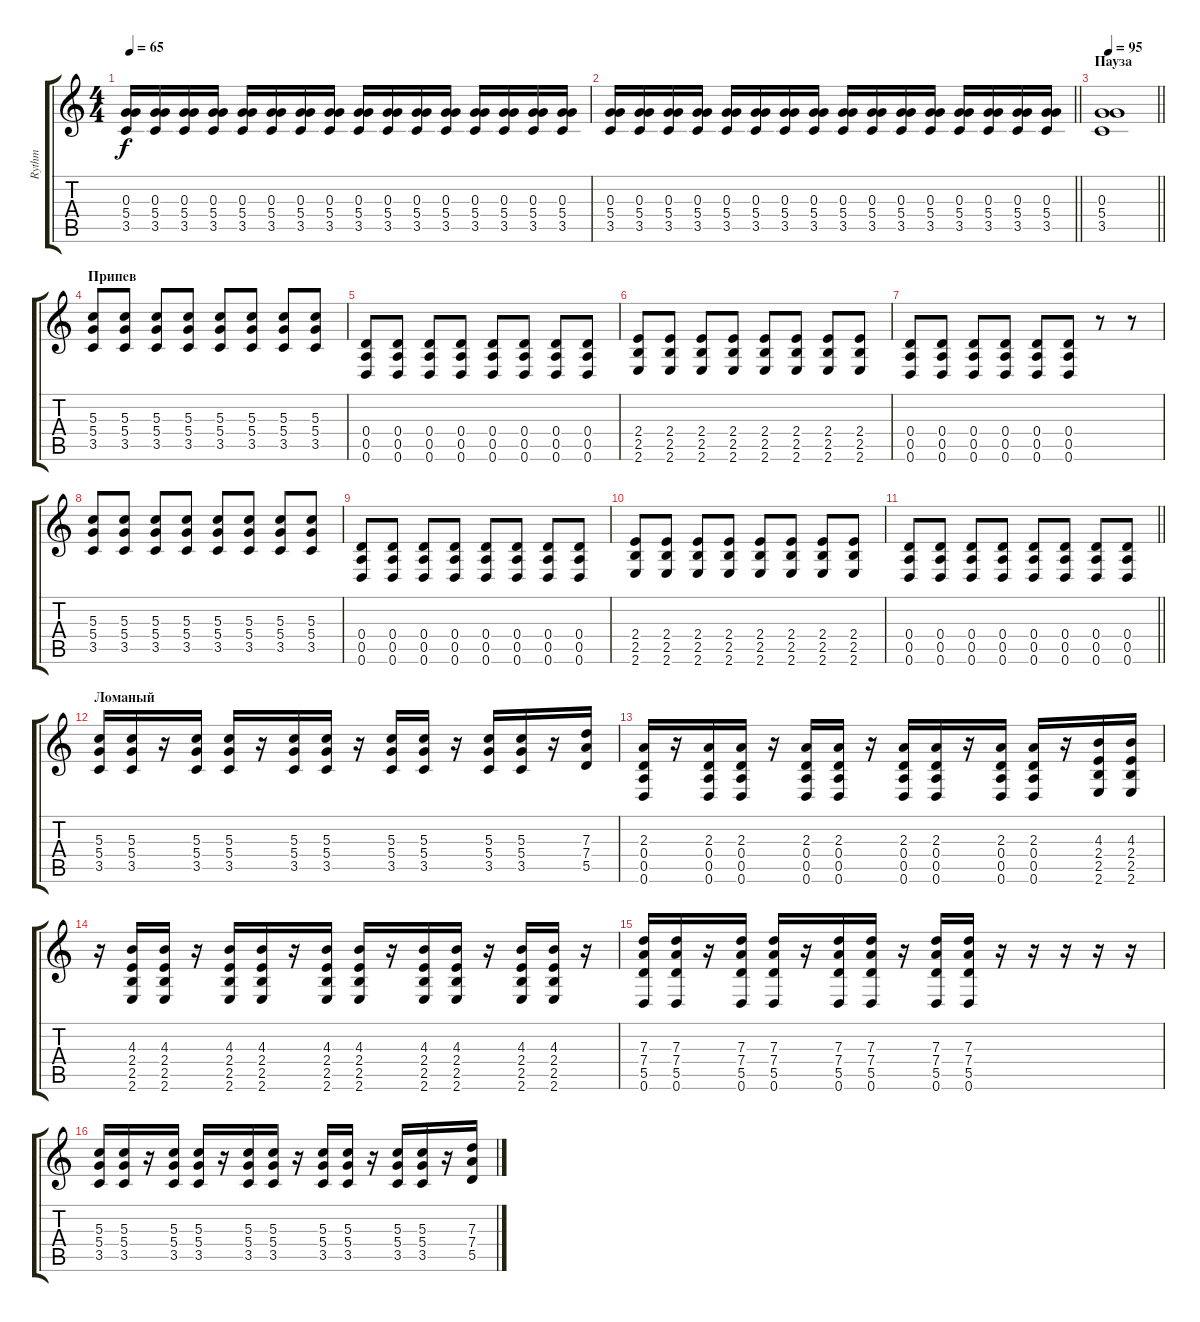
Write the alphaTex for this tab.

\track ("Rythm" "Rythm") {instrument distortionguitar}
\staff {score tabs}
\tuning (E4 B3 G3 D3 A2 D2) {hide}
\ts (4 4)
\tempo 65
\clef g2
\ks c
(0.3 5.4 3.5).16{dy f} (0.3 5.4 3.5).16 (0.3 5.4 3.5).16 (0.3 5.4 3.5).16 (0.3 5.4 3.5).16 (0.3 5.4 3.5).16 (0.3 5.4 3.5).16 (0.3 5.4 3.5).16 (0.3 5.4 3.5).16 (0.3 5.4 3.5).16 (0.3 5.4 3.5).16 (0.3 5.4 3.5).16 (0.3 5.4 3.5).16 (0.3 5.4 3.5).16 (0.3 5.4 3.5).16 (0.3 5.4 3.5).16 |
\barLineRight lightlight
(0.3 5.4 3.5).16 (0.3 5.4 3.5).16 (0.3 5.4 3.5).16 (0.3 5.4 3.5).16 (0.3 5.4 3.5).16 (0.3 5.4 3.5).16 (0.3 5.4 3.5).16 (0.3 5.4 3.5).16 (0.3 5.4 3.5).16 (0.3 5.4 3.5).16 (0.3 5.4 3.5).16 (0.3 5.4 3.5).16 (0.3 5.4 3.5).16 (0.3 5.4 3.5).16 (0.3 5.4 3.5).16 (0.3 5.4 3.5).16 |
\section ("" "Пауза")
\tempo 95
\barLineRight lightlight
(0.3 5.4 3.5).1 |
\section ("" "Припев")
(5.3 5.4 3.5).8{instrument distortionguitar} (5.3 5.4 3.5).8 (5.3 5.4 3.5).8 (5.3 5.4 3.5).8 (5.3 5.4 3.5).8 (5.3 5.4 3.5).8 (5.3 5.4 3.5).8 (5.3 5.4 3.5).8 |
(0.4 0.5 0.6).8 (0.4 0.5 0.6).8 (0.4 0.5 0.6).8 (0.4 0.5 0.6).8 (0.4 0.5 0.6).8 (0.4 0.5 0.6).8 (0.4 0.5 0.6).8 (0.4 0.5 0.6).8 |
(2.4 2.5 2.6).8 (2.4 2.5 2.6).8 (2.4 2.5 2.6).8 (2.4 2.5 2.6).8 (2.4 2.5 2.6).8 (2.4 2.5 2.6).8 (2.4 2.5 2.6).8 (2.4 2.5 2.6).8 |
(0.4 0.5 0.6).8 (0.4 0.5 0.6).8 (0.4 0.5 0.6).8 (0.4 0.5 0.6).8 (0.4 0.5 0.6).8 (0.4 0.5 0.6).8 r.8 r.8 |
(5.3 5.4 3.5).8 (5.3 5.4 3.5).8 (5.3 5.4 3.5).8 (5.3 5.4 3.5).8 (5.3 5.4 3.5).8 (5.3 5.4 3.5).8 (5.3 5.4 3.5).8 (5.3 5.4 3.5).8 |
(0.4 0.5 0.6).8 (0.4 0.5 0.6).8 (0.4 0.5 0.6).8 (0.4 0.5 0.6).8 (0.4 0.5 0.6).8 (0.4 0.5 0.6).8 (0.4 0.5 0.6).8 (0.4 0.5 0.6).8 |
(2.4 2.5 2.6).8 (2.4 2.5 2.6).8 (2.4 2.5 2.6).8 (2.4 2.5 2.6).8 (2.4 2.5 2.6).8 (2.4 2.5 2.6).8 (2.4 2.5 2.6).8 (2.4 2.5 2.6).8 |
\barLineRight lightlight
(0.4 0.5 0.6).8 (0.4 0.5 0.6).8 (0.4 0.5 0.6).8 (0.4 0.5 0.6).8 (0.4 0.5 0.6).8 (0.4 0.5 0.6).8 (0.4 0.5 0.6).8 (0.4 0.5 0.6).8 |
\section ("" "Ломаный")
(5.3 5.4 3.5).16 (5.3 5.4 3.5).16 r.16 (5.3 5.4 3.5).16 (5.3 5.4 3.5).16 r.16 (5.3 5.4 3.5).16 (5.3 5.4 3.5).16 r.16 (5.3 5.4 3.5).16 (5.3 5.4 3.5).16 r.16 (5.3 5.4 3.5).16 (5.3 5.4 3.5).16 r.16 (7.3 7.4 5.5).16 |
(2.3 0.4 0.5 0.6).16 r.16 (2.3 0.4 0.5 0.6).16 (2.3 0.4 0.5 0.6).16 r.16 (2.3 0.4 0.5 0.6).16 (2.3 0.4 0.5 0.6).16 r.16 (2.3 0.4 0.5 0.6).16 (2.3 0.4 0.5 0.6).16 r.16 (2.3 0.4 0.5 0.6).16 (2.3 0.4 0.5 0.6).16 r.16 (4.3 2.4 2.5 2.6).16 (4.3 2.4 2.5 2.6).16 |
r.16 (4.3 2.4 2.5 2.6).16 (4.3 2.4 2.5 2.6).16 r.16 (4.3 2.4 2.5 2.6).16 (4.3 2.4 2.5 2.6).16 r.16 (4.3 2.4 2.5 2.6).16 (4.3 2.4 2.5 2.6).16 r.16 (4.3 2.4 2.5 2.6).16 (4.3 2.4 2.5 2.6).16 r.16 (4.3 2.4 2.5 2.6).16 (4.3 2.4 2.5 2.6).16 r.16 |
(7.3 7.4 5.5 0.6).16 (7.3 7.4 5.5 0.6).16 r.16 (7.3 7.4 5.5 0.6).16 (7.3 7.4 5.5 0.6).16 r.16 (7.3 7.4 5.5 0.6).16 (7.3 7.4 5.5 0.6).16 r.16 (7.3 7.4 5.5 0.6).16 (7.3 7.4 5.5 0.6).16 r.16 r.16 r.16 r.16 r.16 |
(5.3 5.4 3.5).16 (5.3 5.4 3.5).16 r.16 (5.3 5.4 3.5).16 (5.3 5.4 3.5).16 r.16 (5.3 5.4 3.5).16 (5.3 5.4 3.5).16 r.16 (5.3 5.4 3.5).16 (5.3 5.4 3.5).16 r.16 (5.3 5.4 3.5).16 (5.3 5.4 3.5).16 r.16 (7.3 7.4 5.5).16
